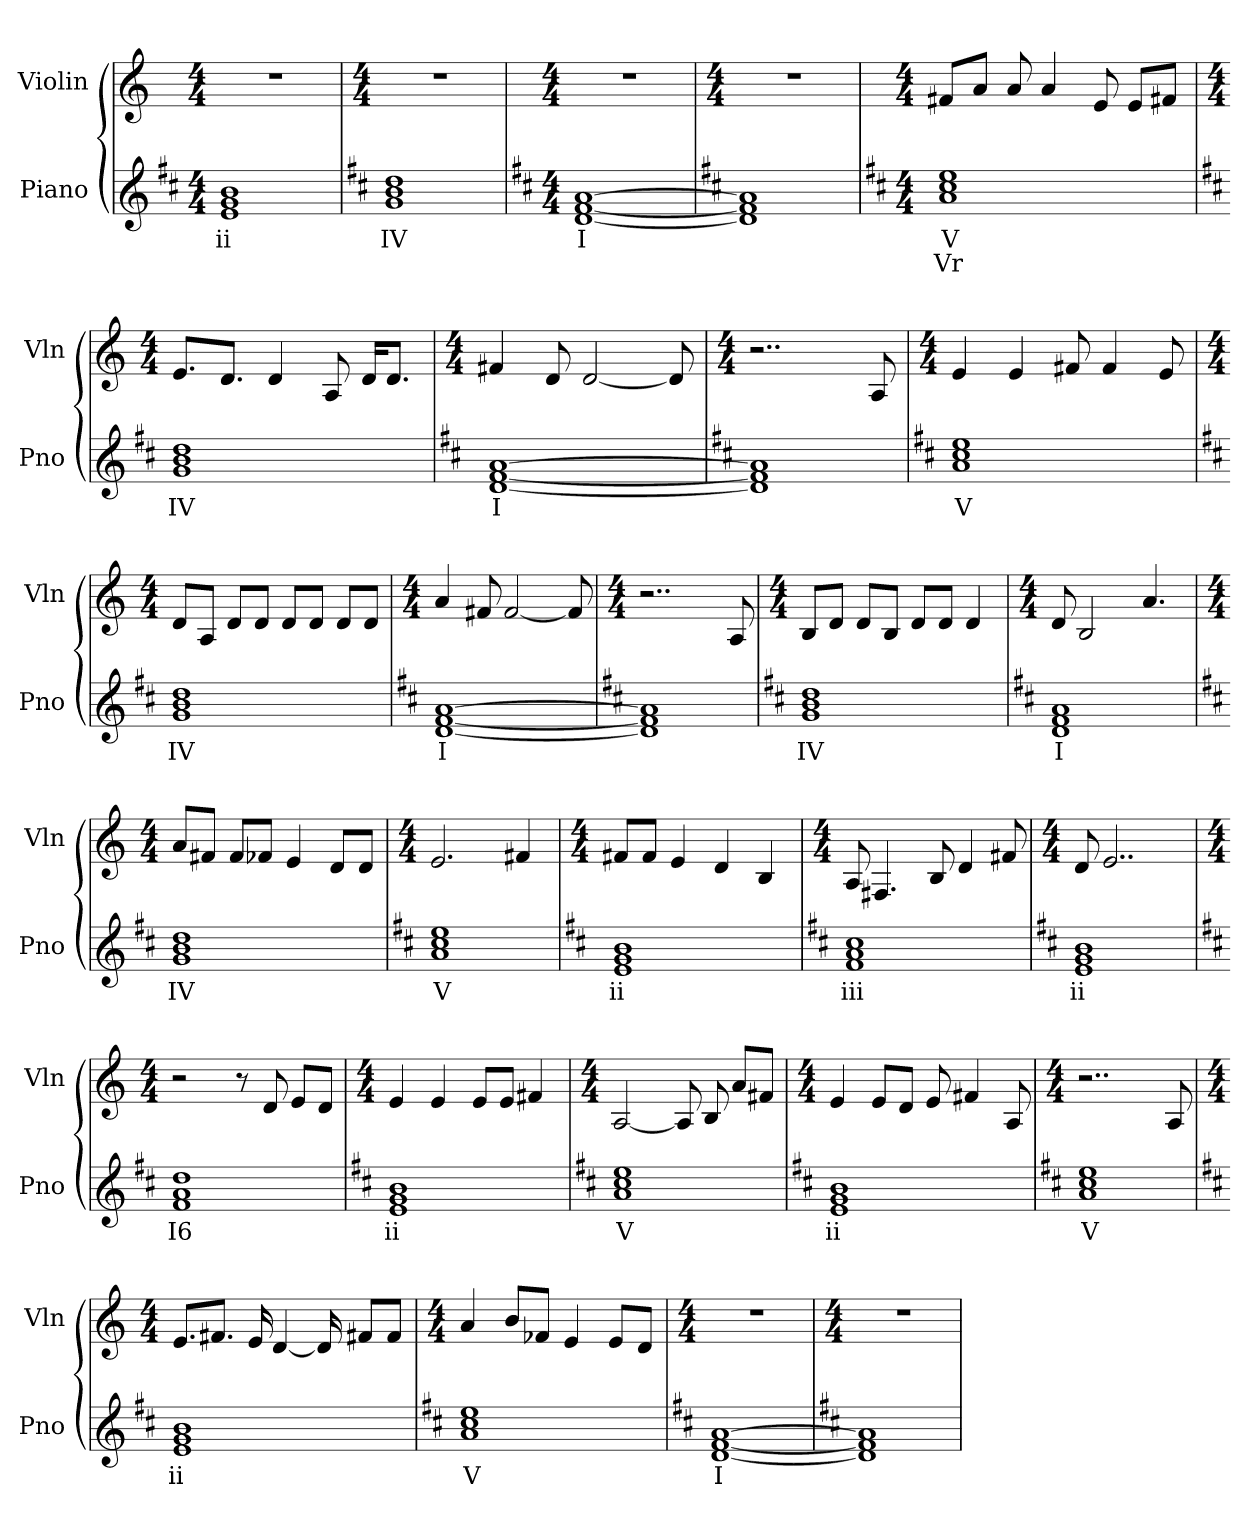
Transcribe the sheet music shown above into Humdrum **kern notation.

**kern	**text	**text	**kern
*part2	*part2	*part2	*part1
*staff2	*staff2	*staff2	*staff1
*I"Piano	*	*	*I"Violin
*I'Pno	*	*	*I'Vln
*k[f#c#]	*	*	*
*D:	*	*	*
*M4/4	*	*	*M4/4
=	=	=	=
1e 1g 1b	ii	.	1r
=	=	=	=
*k[f#c#]	*	*	*
*D:	*	*	*
*	*	*	*M4/4
1g 1b 1dd	IV	.	1r
=	=	=	=
*k[f#c#]	*	*	*
*D:	*	*	*
*M4/4	*	*	*M4/4
[1d [1f# [1a	I	.	1r
=	=	=	=
*k[f#c#]	*	*	*
*D:	*	*	*
*	*	*	*M4/4
1d] 1f#] 1a]	.	.	1r
=	=	=	=
*k[f#c#]	*	*	*
*D:	*	*	*
*M4/4	*	*	*M4/4
1a 1cc# 1ee	V	Vr	8f#XL
.	.	.	8aJ
.	.	.	8a
.	.	.	4a
.	.	.	8e
.	.	.	8eL
.	.	.	8f#XJ
=	=	=	=
*k[f#c#]	*	*	*
*D:	*	*	*
*	*	*	*M4/4
1g 1b 1dd	IV	.	8.eL
.	.	.	8.dJ
.	.	.	4d
.	.	.	8A
.	.	.	16dKL
.	.	.	8.dJ
=	=	=	=
*k[f#c#]	*	*	*
*D:	*	*	*
*	*	*	*M4/4
[1d [1f# [1a	I	.	4f#X
.	.	.	8d
.	.	.	[2d
.	.	.	8d]
=	=	=	=
*k[f#c#]	*	*	*
*D:	*	*	*
*	*	*	*M4/4
1d] 1f#] 1a]	.	.	2..r
.	.	.	8A
=	=	=	=
*k[f#c#]	*	*	*
*D:	*	*	*
*	*	*	*M4/4
1a 1cc# 1ee	V	.	4e
.	.	.	4e
.	.	.	8f#X
.	.	.	4f#
.	.	.	8e
=	=	=	=
*k[f#c#]	*	*	*
*D:	*	*	*
*	*	*	*M4/4
1g 1b 1dd	IV	.	8dL
.	.	.	8AJ
.	.	.	8dL
.	.	.	8dJ
.	.	.	8dL
.	.	.	8dJ
.	.	.	8dL
.	.	.	8dJ
=	=	=	=
*k[f#c#]	*	*	*
*D:	*	*	*
*	*	*	*M4/4
[1d [1f# [1a	I	.	4a
.	.	.	8f#X
.	.	.	[2f#
.	.	.	8f#]
=	=	=	=
*k[f#c#]	*	*	*
*D:	*	*	*
*	*	*	*M4/4
1d] 1f#] 1a]	.	.	2..r
.	.	.	8A
=	=	=	=
*k[f#c#]	*	*	*
*D:	*	*	*
*	*	*	*M4/4
1g 1b 1dd	IV	.	8BL
.	.	.	8dJ
.	.	.	8dL
.	.	.	8BJ
.	.	.	8dL
.	.	.	8dJ
.	.	.	4d
=	=	=	=
*k[f#c#]	*	*	*
*D:	*	*	*
*	*	*	*M4/4
1d 1f# 1a	I	.	8d
.	.	.	2B
.	.	.	4.a
=	=	=	=
*k[f#c#]	*	*	*
*D:	*	*	*
*	*	*	*M4/4
1g 1b 1dd	IV	.	8aL
.	.	.	8f#XJ
.	.	.	8f#L
.	.	.	8f-XJ
.	.	.	4e
.	.	.	8dL
.	.	.	8dJ
=	=	=	=
*k[f#c#]	*	*	*
*D:	*	*	*
*	*	*	*M4/4
1a 1cc# 1ee	V	.	2.e
.	.	.	4f#X
=	=	=	=
*k[f#c#]	*	*	*
*D:	*	*	*
*	*	*	*M4/4
1e 1g 1b	ii	.	8f#XL
.	.	.	8f#J
.	.	.	4e
.	.	.	4d
.	.	.	4B
=	=	=	=
*k[f#c#]	*	*	*
*D:	*	*	*
*	*	*	*M4/4
1f# 1a 1cc#	iii	.	8A
.	.	.	4.F#X
.	.	.	8B
.	.	.	4d
.	.	.	8f#X
=	=	=	=
*k[f#c#]	*	*	*
*D:	*	*	*
*	*	*	*M4/4
1e 1g 1b	ii	.	8d
.	.	.	2..e
=	=	=	=
*k[f#c#]	*	*	*
*D:	*	*	*
*	*	*	*M4/4
1f# 1a 1dd	I6	.	2r
.	.	.	8r
.	.	.	8d
.	.	.	8eL
.	.	.	8dJ
=	=	=	=
*k[f#c#]	*	*	*
*D:	*	*	*
*	*	*	*M4/4
1e 1g 1b	ii	.	4e
.	.	.	4e
.	.	.	8eL
.	.	.	8eJ
.	.	.	4f#X
=	=	=	=
*k[f#c#]	*	*	*
*D:	*	*	*
*	*	*	*M4/4
1a 1cc# 1ee	V	.	[2A
.	.	.	8A]
.	.	.	8B
.	.	.	8aL
.	.	.	8f#XJ
=	=	=	=
*k[f#c#]	*	*	*
*D:	*	*	*
*	*	*	*M4/4
1e 1g 1b	ii	.	4e
.	.	.	8eL
.	.	.	8dJ
.	.	.	8e
.	.	.	4f#X
.	.	.	8A
=	=	=	=
*k[f#c#]	*	*	*
*D:	*	*	*
*	*	*	*M4/4
1a 1cc# 1ee	V	.	2..r
.	.	.	8A
=	=	=	=
*k[f#c#]	*	*	*
*D:	*	*	*
*	*	*	*M4/4
1e 1g 1b	ii	.	8.eL
.	.	.	8.f#XJ
.	.	.	16e
.	.	.	[4d
.	.	.	16d]
.	.	.	8f#XL
.	.	.	8f#J
=	=	=	=
*k[f#c#]	*	*	*
*D:	*	*	*
*	*	*	*M4/4
1a 1cc# 1ee	V	.	4a
.	.	.	8bL
.	.	.	8f-XJ
.	.	.	4e
.	.	.	8eL
.	.	.	8dJ
=	=	=	=
*k[f#c#]	*	*	*
*D:	*	*	*
*	*	*	*M4/4
[1d [1f# [1a	I	.	1r
=	=	=	=
*k[f#c#]	*	*	*
*D:	*	*	*
*	*	*	*M4/4
1d] 1f#] 1a]	.	.	1r
=	=	=	=
*-	*-	*-	*-
